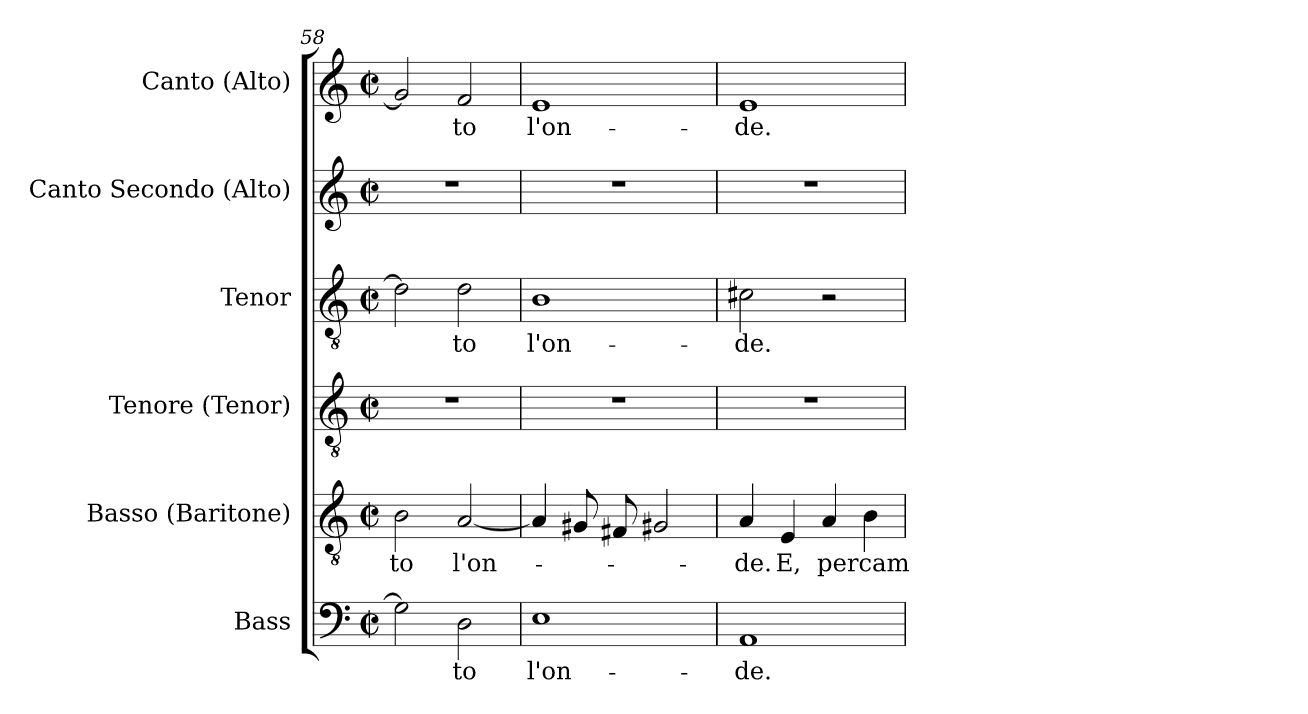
**kern	**text	**kern	**text	**kern	**kern	**text	**kern	**kern	**text
*part6	*part6	*part5	*part5	*part4	*part3	*part3	*part2	*part1	*part1
*staff6	*staff6	*staff5	*staff5	*staff4	*staff3	*staff3	*staff2	*staff1	*staff1
*I"Bass	*	*I"Basso (Baritone)	*	*I"Tenore (Tenor)	*I"Tenor	*	*I"Canto Secondo (Alto)	*I"Canto (Alto)	*
*I'B.	*	*I'Bar.	*	*I'T.	*I'T.	*	*I'A.	*I'A.	*
*clefF4	*	*clefGv2	*	*clefGv2	*clefGv2	*	*clefG2	*clefG2	*
*	*	*ITrd7c12	*	*ITrd7c12	*ITrd7c12	*	*	*	*
*k[]	*	*k[]	*	*k[]	*k[]	*	*k[]	*k[]	*
*C:	*	*C:	*	*C:	*C:	*	*C:	*C:	*
*M2/2	*	*M2/2	*	*M2/2	*M2/2	*	*M2/2	*M2/2	*
*met(c|)	*	*met(c|)	*	*met(c|)	*met(c|)	*	*met(c|)	*met(c|)	*
=58	=58	=58	=58	=58	=58	=58	=58	=58	=58
!	!	!	!LO:LY:b:color=#000000	!	!	!	!	!	!
2Gi\]	.	2BBi\	-to	1r	2Di\]	.	1r	2gi/]	.
!	!LO:LY:b:color=#000000	!	!	!	!	!	!	!	!
!	!	!	!LO:LY:b:color=#000000	!	!	!	!	!	!
!	!	!	!	!	!	!LO:LY:b:color=#000000	!	!	!
!	!	!	!	!	!	!	!	!	!LO:LY:b:color=#000000
2Di\	-to	[2AAi/	l'on-	.	2Di\	-to	.	2fi/	-to
!!LO:LB:g=z
=59	=59	=59	=59	=59	=59	=59	=59	=59	=59
!	!LO:LY:b:color=#000000	!	!	!	!	!	!	!	!
!	!	!	!	!	!	!LO:LY:b:color=#000000	!	!	!
!	!	!	!	!	!	!	!	!	!LO:LY:b:color=#000000
1Ei	l'on-	4AAi/]	.	1r	1BBi	l'on-	1r	1ei	l'on-
.	.	8GG#Xi/	.	.	.	.	.	.	.
.	.	8FF#Xi/	.	.	.	.	.	.	.
.	.	2GG#Xi/	.	.	.	.	.	.	.
=60	=60	=60	=60	=60	=60	=60	=60	=60	=60
!	!LO:LY:b:color=#000000	!	!	!	!	!	!	!	!
!	!	!	!LO:LY:b:color=#000000	!	!	!	!	!	!
!	!	!	!	!	!	!LO:LY:b:color=#000000	!	!	!
!	!	!	!	!	!	!	!	!	!LO:LY:b:color=#000000
1AAi	-de.	4AAi/	-de.	1r	2C#Xi\	-de.	1r	1ei	-de.
!	!	!	!LO:LY:b:color=#000000	!	!	!	!	!	!
.	.	4EEi/	E,	.	.	.	.	.	.
!	!	!	!LO:LY:b:color=#000000	!	!	!	!	!	!
.	.	4AAi/	per	.	2r	.	.	.	.
!	!	!	!LO:LY:b:color=#000000	!	!	!	!	!	!
.	.	4BBi\	cam-	.	.	.	.	.	.
=	=	=	=	=	=	=	=	=	=
*-	*-	*-	*-	*-	*-	*-	*-	*-	*-
